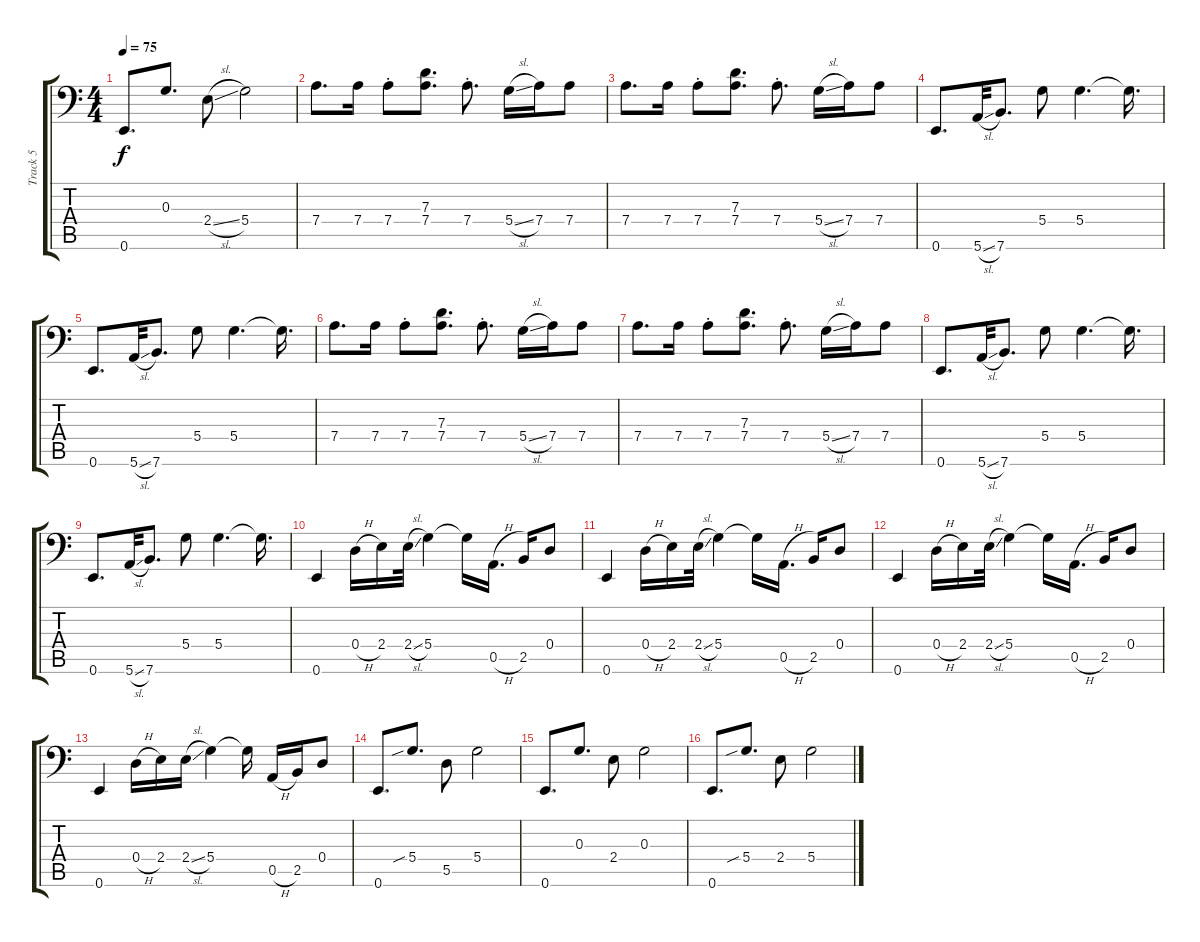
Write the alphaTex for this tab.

\track ("Track 5" "Track 5") {instrument electricbassfinger}
\staff {score tabs}
\tuning (E3 B3 G2 D2 A1 E1) {hide}
\ts (4 4)
\tempo 75
\clef f4
\ks c
0.6.8{d dy f} 0.3.8{d} 2.4{sl}.8 5.4.2 |
7.4.8{d} 7.4.16 7.4{st}.8 (7.3 7.4).8{d} 7.4{st}.8{d} 5.4{sl}.16 7.4.16 7.4.8 |
7.4.8{d} 7.4.16 7.4{st}.8 (7.3 7.4).8{d} 7.4{st}.8{d} 5.4{sl}.16 7.4.16 7.4.8 |
0.6.8{d} 5.6{sl}.32 7.6.8{d} 5.4.8 5.4.4{d} 5.4{t}.16{d} |
0.6.8{d} 5.6{sl}.32 7.6.8{d} 5.4.8 5.4.4{d} 5.4{t}.16{d} |
7.4.8{d} 7.4.16 7.4{st}.8 (7.3 7.4).8{d} 7.4{st}.8{d} 5.4{sl}.16 7.4.16 7.4.8 |
7.4.8{d} 7.4.16 7.4{st}.8 (7.3 7.4).8{d} 7.4{st}.8{d} 5.4{sl}.16 7.4.16 7.4.8 |
0.6.8{d} 5.6{sl}.32 7.6.8{d} 5.4.8 5.4.4{d} 5.4{t}.16{d} |
0.6.8{d} 5.6{sl}.32 7.6.8{d} 5.4.8 5.4.4{d} 5.4{t}.16{d} |
0.6.4 0.4{h}.16 2.4.16 2.4{sl}.32 5.4.4 5.4{t}.16 0.5{h}.16{d} 2.5.16 0.4.8 |
0.6.4 0.4{h}.16 2.4.16 2.4{sl}.32 5.4.4 5.4{t}.16 0.5{h}.16{d} 2.5.16 0.4.8 |
0.6.4 0.4{h}.16 2.4.16 2.4{sl}.32 5.4.4 5.4{t}.16 0.5{h}.16{d} 2.5.16 0.4.8 |
0.6.4 0.4{h}.16 2.4.16 2.4{sl}.16 5.4.4 5.4{t}.16 0.5{h}.16 2.5.16 0.4.8 |
0.6.8{d} 5.4{sib}.8{d} 5.5.8 5.4.2 |
0.6.8{d} 0.3.8{d} 2.4.8 0.3.2 |
0.6.8{d} 5.4{sib}.8{d} 2.4.8 5.4.2
